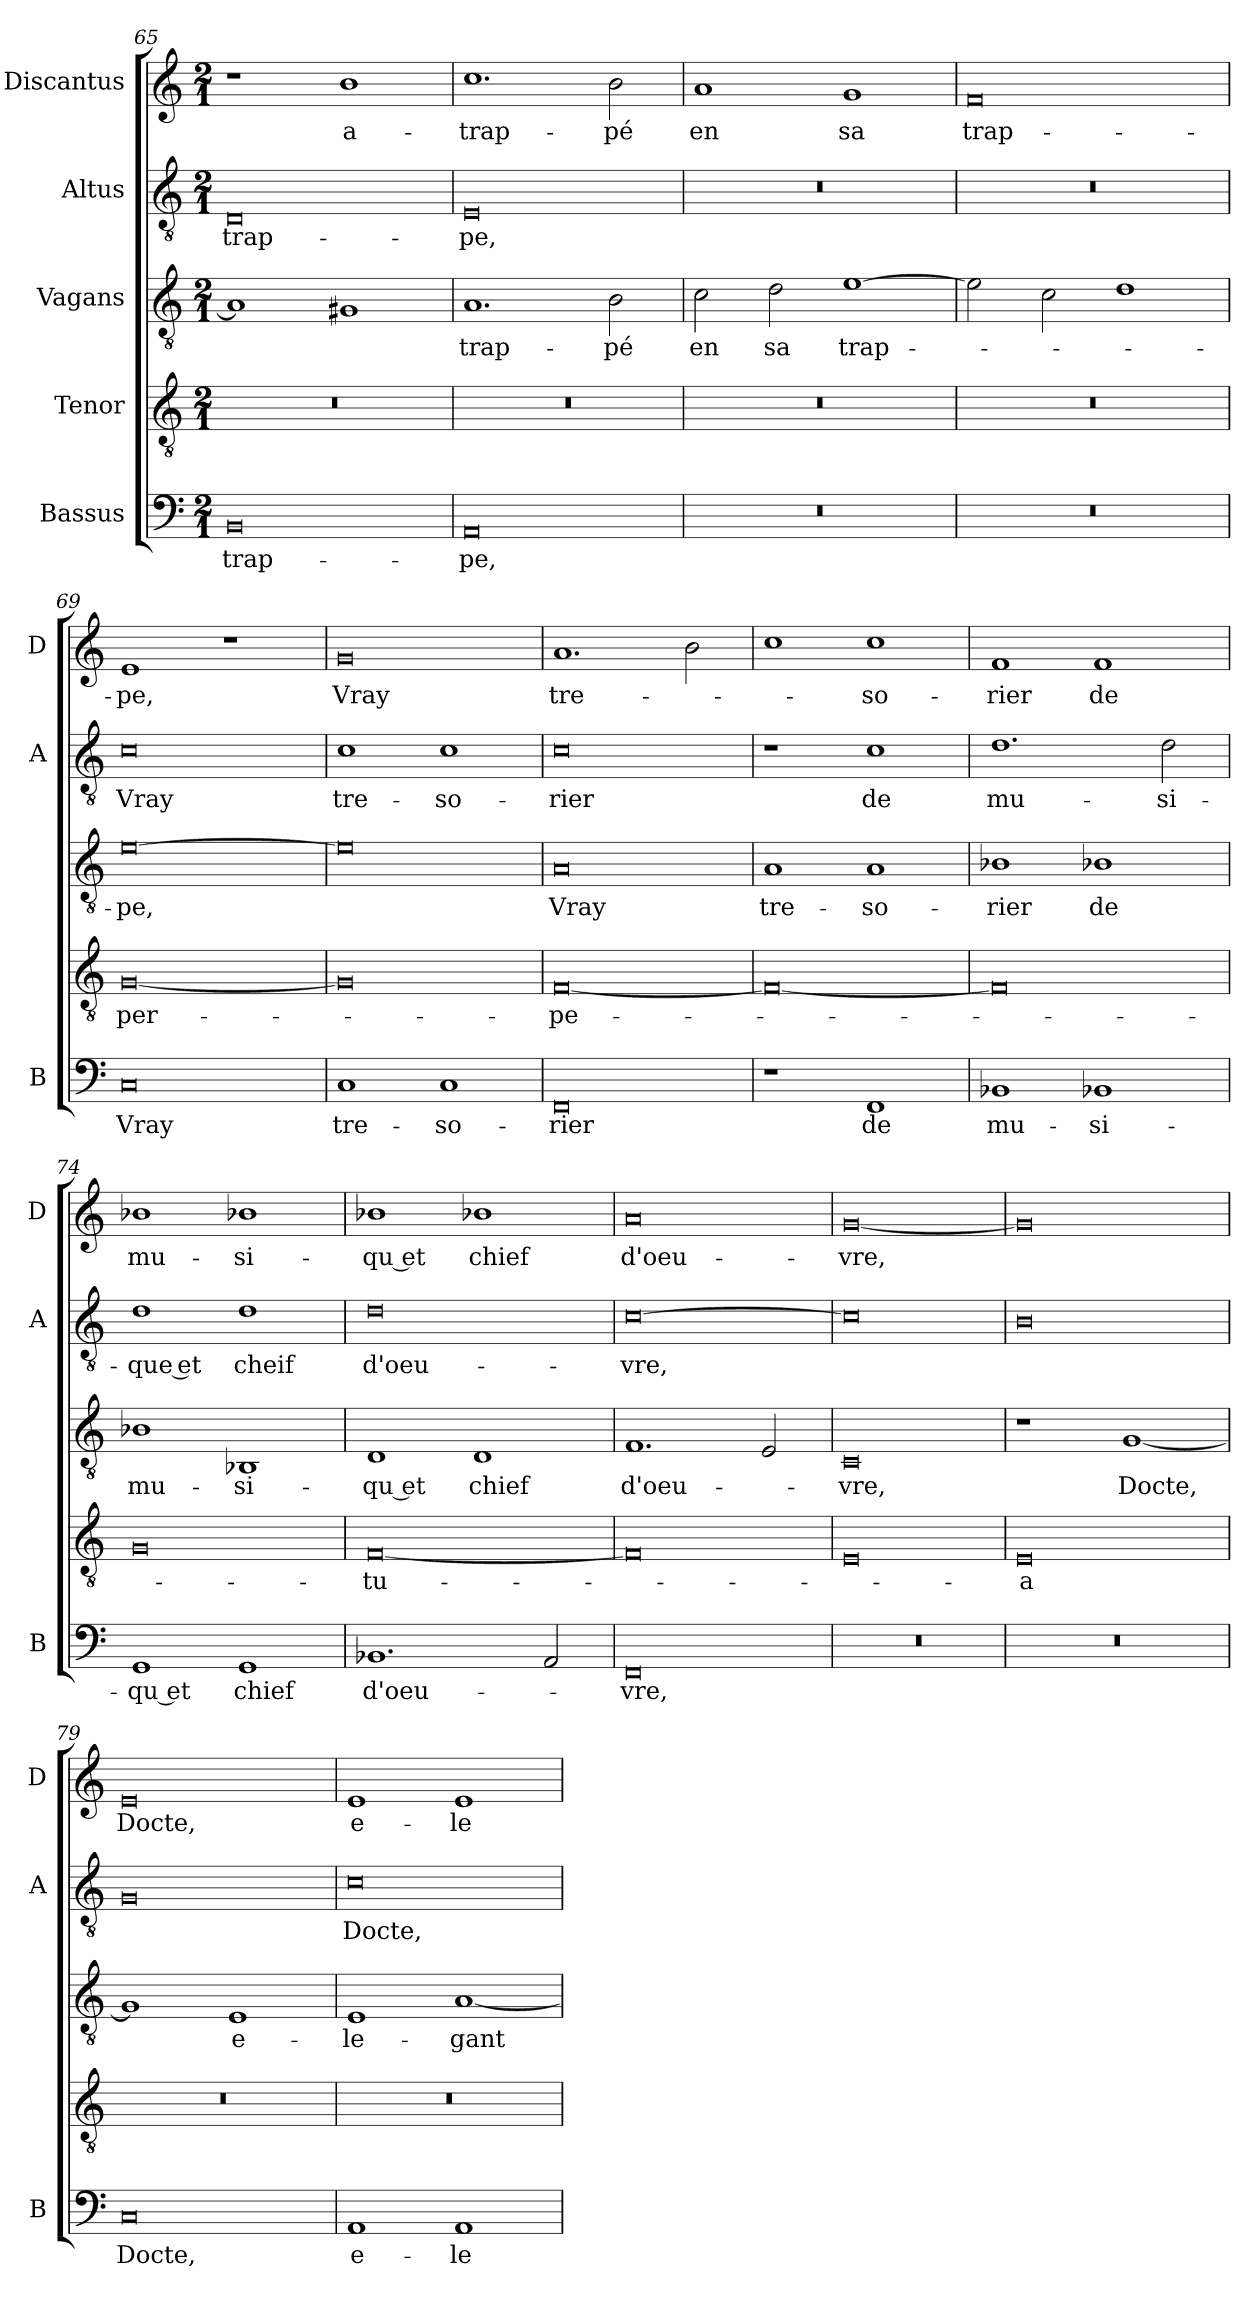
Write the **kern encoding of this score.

**kern	**text	**kern	**text	**kern	**text	**kern	**text	**kern	**text
*part5	*part5	*part4	*part4	*part3	*part3	*part2	*part2	*part1	*part1
*staff5	*staff5	*staff4	*staff4	*staff3	*staff3	*staff2	*staff2	*staff1	*staff1
*I"Bassus	*	*I"Tenor	*	*I"Vagans	*	*I"Altus	*	*I"Discantus	*
*I'B	*	*	*	*	*	*I'A	*	*I'D	*
*clefF4	*	*clefGv2	*	*clefGv2	*	*clefGv2	*	*clefG2	*
*k[]	*	*k[]	*	*k[]	*	*k[]	*	*k[]	*
*M2/1	*	*M2/1	*	*M2/1	*	*M2/1	*	*M2/1	*
=65	=65	=65	=65	=65	=65	=65	=65	=65	=65
0BB	trap-	0r	.	1A]	.	0D	trap-	1r	.
.	.	.	.	1G#X	.	.	.	1b	a-
=66	=66	=66	=66	=66	=66	=66	=66	=66	=66
0AA	-pe,	0r	.	1.A	-trap-	0E	-pe,	1.cc	-trap-
.	.	.	.	2B\	-pé	.	.	2b\	-pé
=67	=67	=67	=67	=67	=67	=67	=67	=67	=67
0r	.	0r	.	2c\	en	0r	.	1a	en
.	.	.	.	2d\	sa	.	.	.	.
.	.	.	.	[1e	trap-	.	.	1g	sa
=68	=68	=68	=68	=68	=68	=68	=68	=68	=68
0r	.	0r	.	2e\]	.	0r	.	0f	trap-
.	.	.	.	2c\	.	.	.	.	.
.	.	.	.	1d	.	.	.	.	.
=69	=69	=69	=69	=69	=69	=69	=69	=69	=69
0C	Vray	[0G	per-	[0e	-pe,	0c	Vray	1e	-pe,
.	.	.	.	.	.	.	.	1r	.
=70	=70	=70	=70	=70	=70	=70	=70	=70	=70
1C	tre-	0G]	.	0e]	.	1c	tre-	0g	Vray
1C	-so-	.	.	.	.	1c	-so-	.	.
=71	=71	=71	=71	=71	=71	=71	=71	=71	=71
0FF	-rier	[0F	-pe-	0A	Vray	0c	-rier	1.a	tre-
.	.	.	.	.	.	.	.	2b\	.
=72	=72	=72	=72	=72	=72	=72	=72	=72	=72
1r	.	0F_	.	1A	tre-	1r	.	1cc	.
1FF	de	.	.	1A	-so-	1c	de	1cc	-so-
=73	=73	=73	=73	=73	=73	=73	=73	=73	=73
1BB-X	mu-	0F]	.	1B-X	-rier	1.d	mu-	1f	-rier
1BB-X	-si-	.	.	1B-X	de	.	.	1f	de
.	.	.	.	.	.	2d\	-si-	.	.
=74	=74	=74	=74	=74	=74	=74	=74	=74	=74
1GG	-qu et	0G	.	1B-X	mu-	1d	-que et	1b-X	mu-
1GG	chief	.	.	1BB-X	-si-	1d	cheif	1b-X	-si-
=75	=75	=75	=75	=75	=75	=75	=75	=75	=75
1.BB-X	d'oeu-	[0F	-tu-	1D	-qu et	0d	d'oeu-	1b-X	-qu et
.	.	.	.	1D	chief	.	.	1b-X	chief
2AA/	.	.	.	.	.	.	.	.	.
=76	=76	=76	=76	=76	=76	=76	=76	=76	=76
0FF	-vre,	0F]	.	1.F	d'oeu-	[0c	-vre,	0a	d'oeu-
.	.	.	.	2E/	.	.	.	.	.
=77	=77	=77	=77	=77	=77	=77	=77	=77	=77
0r	.	0E	.	0C	-vre,	0c]	.	[0g	-vre,
=78	=78	=78	=78	=78	=78	=78	=78	=78	=78
0r	.	0E	-a	1r	.	0B	.	0g]	.
.	.	.	.	[1G	Docte,	.	.	.	.
=79	=79	=79	=79	=79	=79	=79	=79	=79	=79
0C	Docte,	0r	.	1G]	.	0G	.	0e	Docte,
.	.	.	.	1E	e-	.	.	.	.
=80	=80	=80	=80	=80	=80	=80	=80	=80	=80
1AA	e-	0r	.	1E	-le-	0c	Docte,	1e	e-
1AA	-le-	.	.	[1A	-gant	.	.	1e	-le-
=	=	=	=	=	=	=	=	=	=
*-	*-	*-	*-	*-	*-	*-	*-	*-	*-
